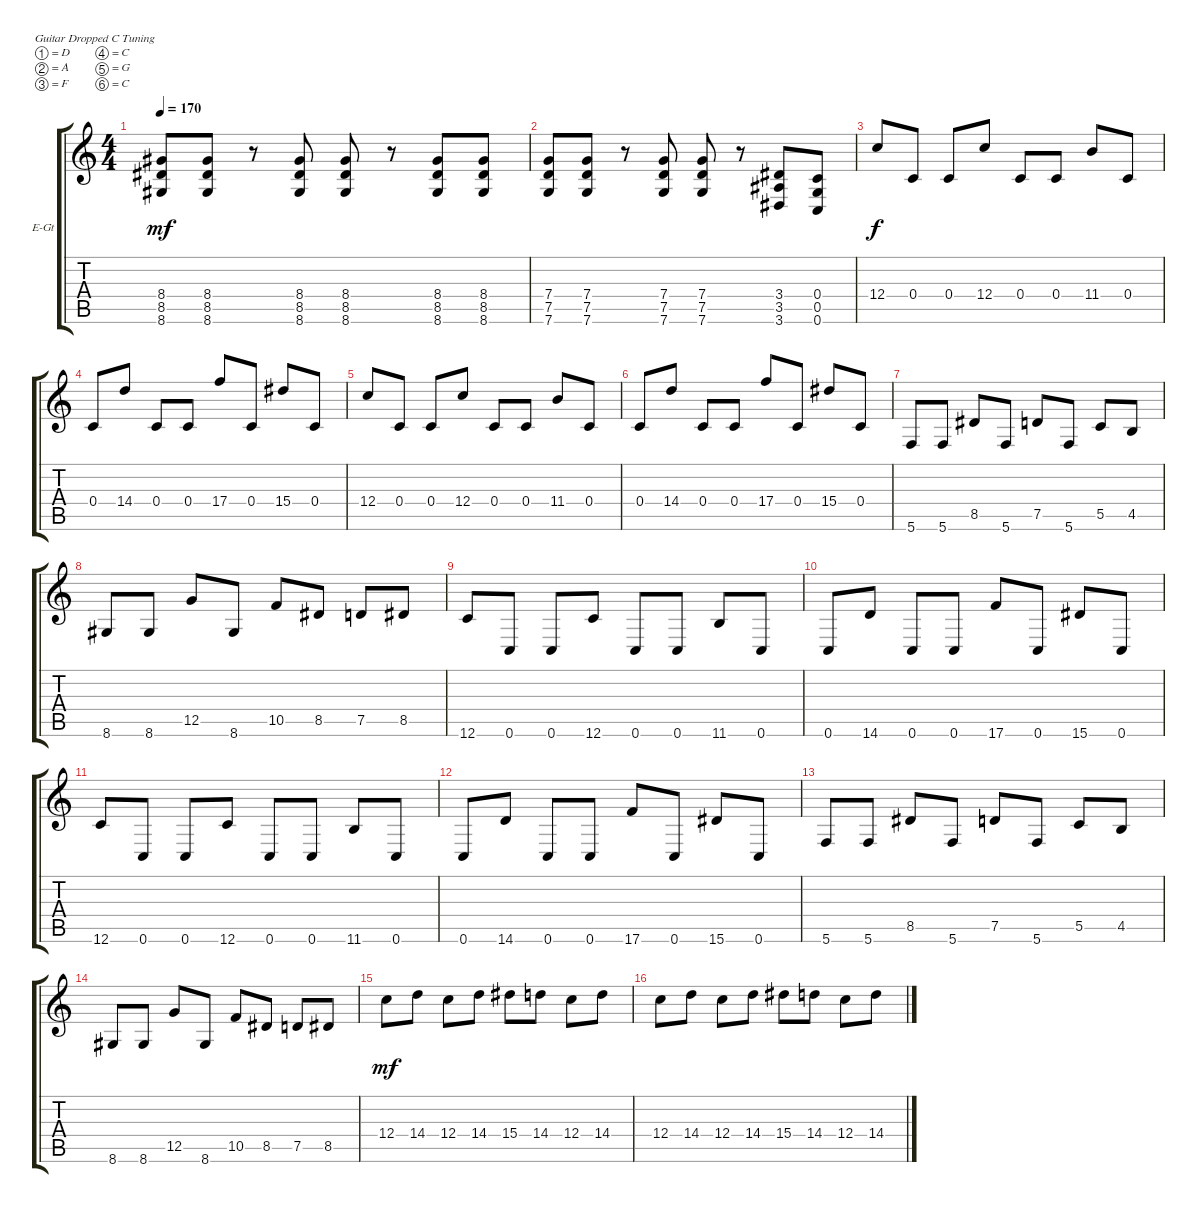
\bracketExtendMode groupsimilarinstruments
\firstSystemTrackNameOrientation horizontal
\otherSystemsTrackNameOrientation horizontal
\track ("Axmad" "E-Gt") {solo instrument distortionguitar}
\staff {score tabs}
\tuning (D4 A3 F3 C3 G2 C2)
\ts (4 4)
\tempo 170
\clef g2
\ks c
(8.6 8.5 8.4).8{dy mf} (8.6 8.5 8.4).8 r.8 (8.6 8.5 8.4).8 (8.6 8.5 8.4).8 r.8 (8.6 8.4 8.5).8 (8.6 8.5 8.4).8 |
(7.6 7.5 7.4).8 (7.6 7.4 7.5).8 r.8 (7.6 7.5 7.4).8 (7.6 7.5 7.4).8 r.8 (3.4 3.5 3.6).8 (0.6 0.5 0.4).8 |
12.4.8{dy f} 0.4.8 0.4.8 12.4.8 0.4.8 0.4.8 11.4.8 0.4.8 |
0.4.8 14.4.8 0.4.8 0.4.8 17.4.8 0.4.8 15.4.8 0.4.8 |
12.4.8 0.4.8 0.4.8 12.4.8 0.4.8 0.4.8 11.4.8 0.4.8 |
0.4.8 14.4.8 0.4.8 0.4.8 17.4.8 0.4.8 15.4.8 0.4.8 |
5.6.8 5.6.8 8.5.8 5.6.8 7.5.8 5.6.8 5.5.8 4.5.8 |
8.6.8 8.6.8 12.5.8 8.6.8 10.5.8 8.5.8 7.5.8 8.5.8 |
12.6.8 0.6.8 0.6.8 12.6.8 0.6.8 0.6.8 11.6.8 0.6.8 |
0.6.8 14.6.8 0.6.8 0.6.8 17.6.8 0.6.8 15.6.8 0.6.8 |
12.6.8 0.6.8 0.6.8 12.6.8 0.6.8 0.6.8 11.6.8 0.6.8 |
0.6.8 14.6.8 0.6.8 0.6.8 17.6.8 0.6.8 15.6.8 0.6.8 |
5.6.8 5.6.8 8.5.8 5.6.8 7.5.8 5.6.8 5.5.8 4.5.8 |
8.6.8 8.6.8 12.5.8 8.6.8 10.5.8 8.5.8 7.5.8 8.5.8 |
12.4.8{dy mf} 14.4.8 12.4.8 14.4.8 15.4.8 14.4.8 12.4.8 14.4.8 |
12.4.8 14.4.8 12.4.8 14.4.8 15.4.8 14.4.8 12.4.8 14.4.8
